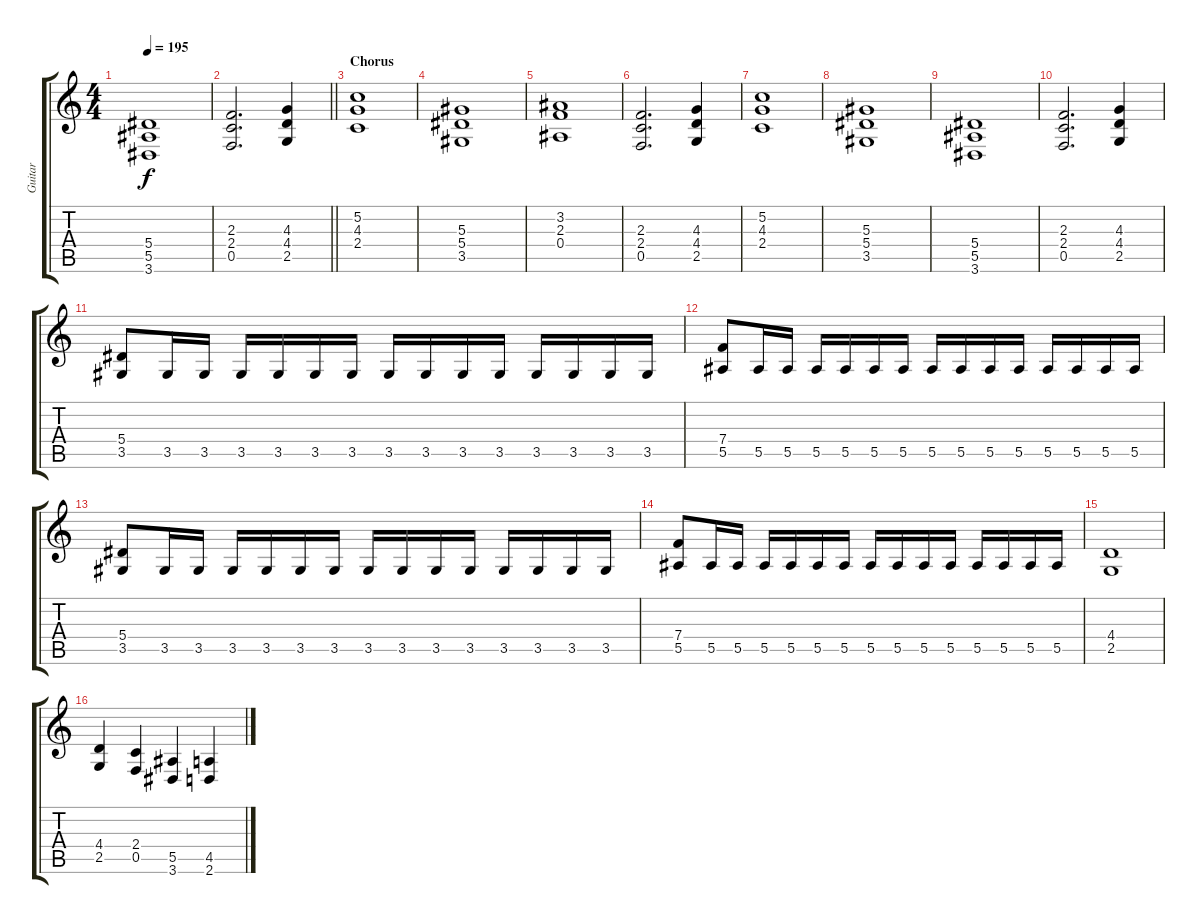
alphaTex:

\track ("Guitar" "Guitar") {instrument distortionguitar}
\staff {score tabs}
\tuning (C4 G3 Eb3 Bb2 F2 C2) {hide}
\ts (4 4)
\tempo 195
\clef g2
\ks c
(5.4 5.5 3.6).1{dy f} |
\barLineRight lightlight
(2.3 2.4 0.5).2{d} (4.3 4.4 2.5).4 |
\section ("" "Chorus")
(5.2 4.3 2.4).1 |
(5.3 5.4 3.5).1 |
(3.2 2.3 0.4).1 |
(2.3 2.4 0.5).2{d} (4.3 4.4 2.5).4 |
(5.2 4.3 2.4).1 |
(5.3 5.4 3.5).1 |
(5.4 5.5 3.6).1 |
(2.3 2.4 0.5).2{d} (4.3 4.4 2.5).4 |
(5.4 3.5).8 3.5.16 3.5.16 3.5.16 3.5.16 3.5.16 3.5.16 3.5.16 3.5.16 3.5.16 3.5.16 3.5.16 3.5.16 3.5.16 3.5.16 |
(7.4 5.5).8 5.5.16 5.5.16 5.5.16 5.5.16 5.5.16 5.5.16 5.5.16 5.5.16 5.5.16 5.5.16 5.5.16 5.5.16 5.5.16 5.5.16 |
(5.4 3.5).8 3.5.16 3.5.16 3.5.16 3.5.16 3.5.16 3.5.16 3.5.16 3.5.16 3.5.16 3.5.16 3.5.16 3.5.16 3.5.16 3.5.16 |
(7.4 5.5).8 5.5.16 5.5.16 5.5.16 5.5.16 5.5.16 5.5.16 5.5.16 5.5.16 5.5.16 5.5.16 5.5.16 5.5.16 5.5.16 5.5.16 |
(4.4 2.5).1 |
(4.4 2.5).4 (2.4 0.5).4 (5.5 3.6).4 (4.5 2.6).4
